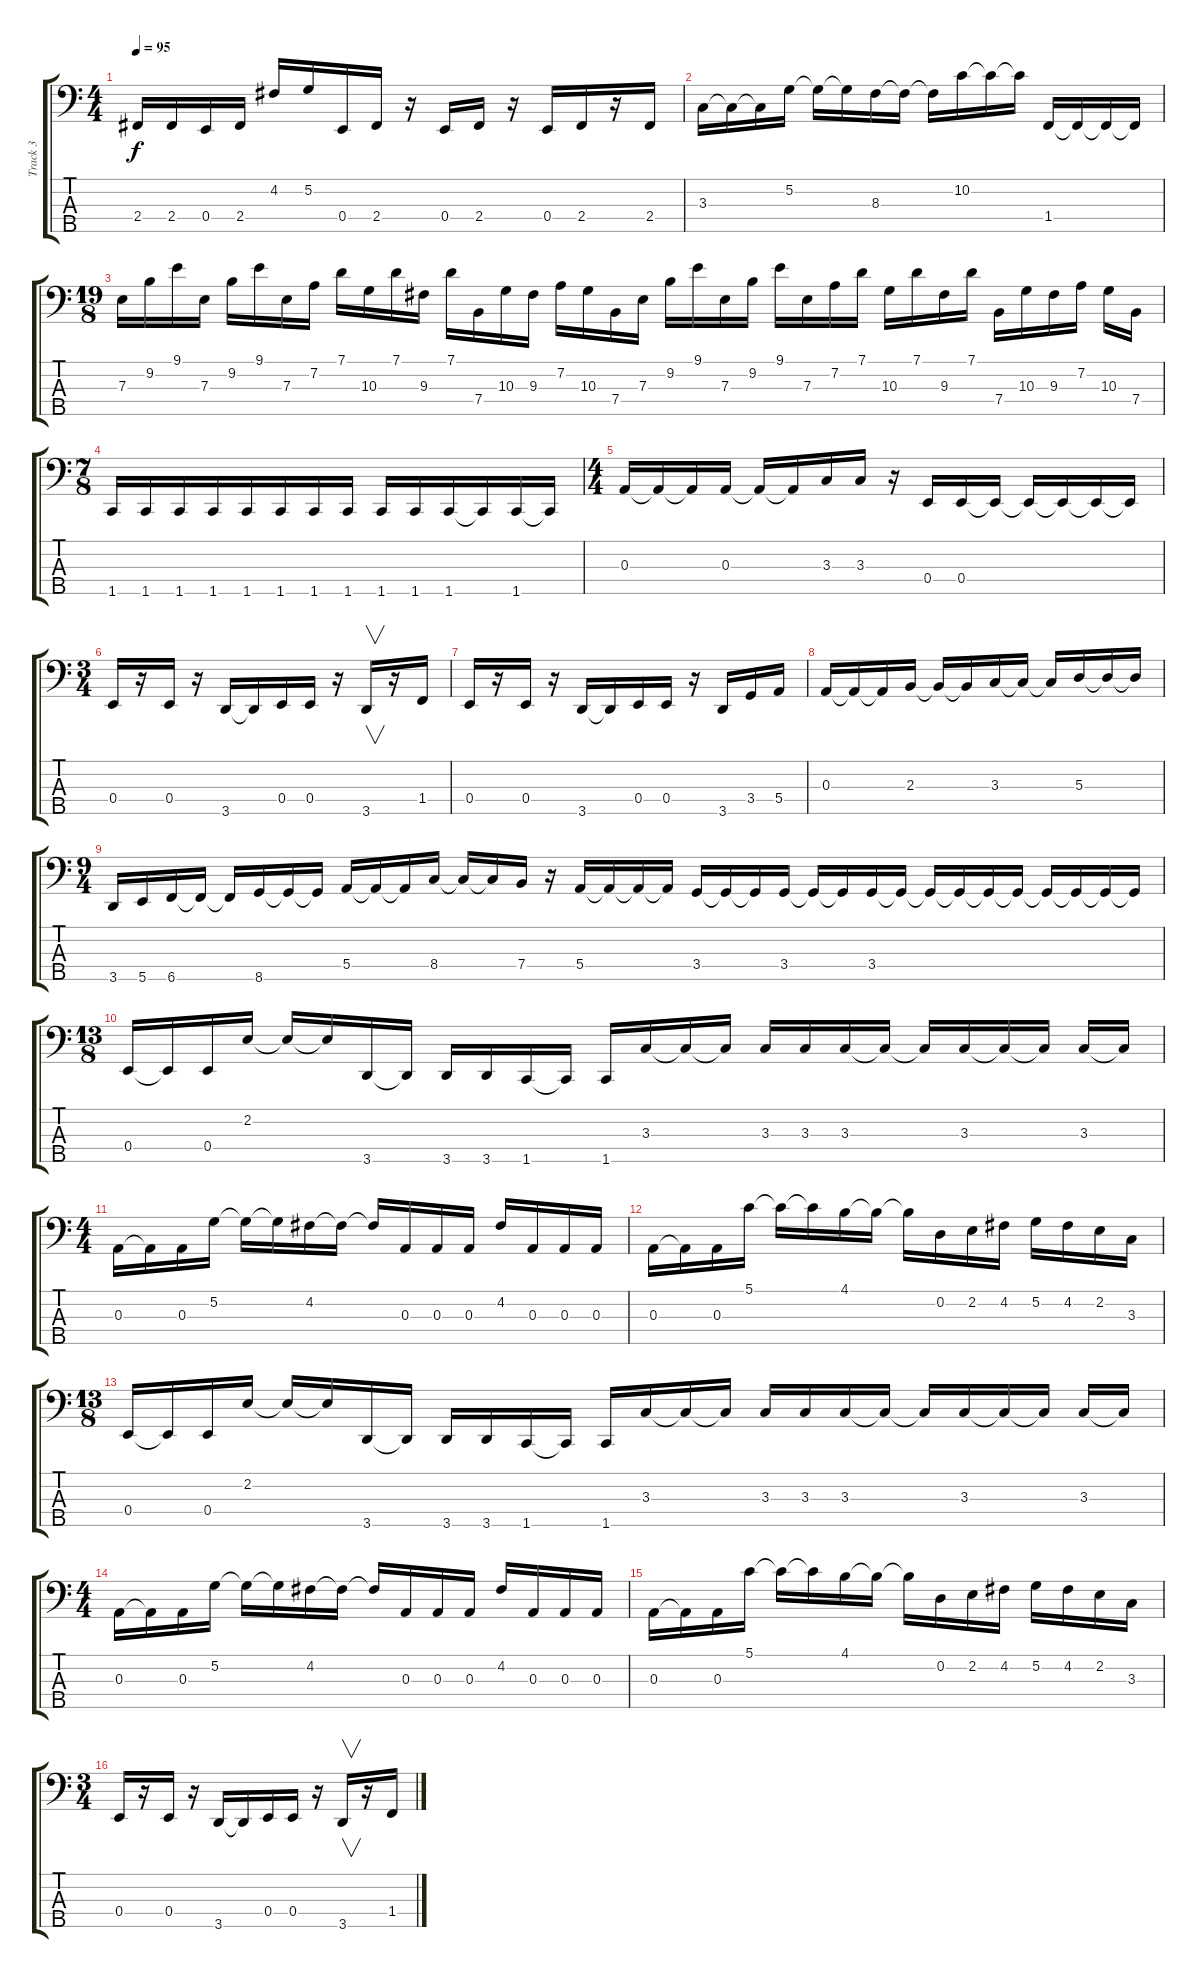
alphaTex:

\track ("Track 3" "Track 3") {instrument electricbassfinger}
\staff {score tabs}
\tuning (G2 D2 A1 E1 B0) {hide}
\ts (4 4)
\tempo 95
\clef f4
\ks c
2.4.16{dy f} 2.4.16 0.4.16 2.4.16 4.2.16 5.2.16 0.4.16 2.4.16 r.16 0.4.16 2.4.16 r.16 0.4.16 2.4.16 r.16 2.4.16 |
3.3.16 3.3{t}.16 3.3{t}.16 5.2.16 5.2{t}.16 5.2{t}.16 8.3.16 8.3{t}.16 8.3{t}.16 10.2.16 10.2{t}.16 10.2{t}.16 1.4.16 1.4{t}.16 1.4{t}.16 1.4{t}.16 |
\ts (19 8)
7.3.16 9.2.16 9.1.16 7.3.16 9.2.16 9.1.16 7.3.16 7.2.16 7.1.16 10.3.16 7.1.16 9.3.16 7.1.16 7.4.16 10.3.16 9.3.16 7.2.16 10.3.16 7.4.16 7.3.16 9.2.16 9.1.16 7.3.16 9.2.16 9.1.16 7.3.16 7.2.16 7.1.16 10.3.16 7.1.16 9.3.16 7.1.16 7.4.16 10.3.16 9.3.16 7.2.16 10.3.16 7.4.16 |
\ts (7 8)
1.5.16 1.5.16 1.5.16 1.5.16 1.5.16 1.5.16 1.5.16 1.5.16 1.5.16 1.5.16 1.5.16 1.5{t}.16 1.5.16 1.5{t}.16 |
\ts (4 4)
0.3.16 0.3{t}.16 0.3{t}.16 0.3.16 0.3{t}.16 0.3{t}.16 3.3.16 3.3.16 r.16 0.4.16 0.4.16 0.4{t}.16 0.4{t}.16 0.4{t}.16 0.4{t}.16 0.4{t}.16 |
\ts (3 4)
0.4.16 r.16 0.4.16 r.16 3.5.16 3.5{t}.16 0.4.16 0.4.16 r.16 3.5.16{v} r.16 1.4.16 |
0.4.16 r.16 0.4.16 r.16 3.5.16 3.5{t}.16 0.4.16 0.4.16 r.16 3.5.16 3.4.16 5.4.16 |
0.3.16 0.3{t}.16 0.3{t}.16 2.3.16 2.3{t}.16 2.3{t}.16 3.3.16 3.3{t}.16 3.3{t}.16 5.3.16 5.3{t}.16 5.3{t}.16 |
\ts (9 4)
3.5.16 5.5.16 6.5.16 6.5{t}.16 6.5{t}.16 8.5.16 8.5{t}.16 8.5{t}.16 5.4.16 5.4{t}.16 5.4{t}.16 8.4.16 8.4{t}.16 8.4{t}.16 7.4.16 r.16 5.4.16 5.4{t}.16 5.4{t}.16 5.4{t}.16 3.4.16 3.4{t}.16 3.4{t}.16 3.4.16 3.4{t}.16 3.4{t}.16 3.4.16 3.4{t}.16 3.4{t}.16 3.4{t}.16 3.4{t}.16 3.4{t}.16 3.4{t}.16 3.4{t}.16 3.4{t}.16 3.4{t}.16 |
\ts (13 8)
0.4.16 0.4{t}.16 0.4.16 2.2.16 2.2{t}.16 2.2{t}.16 3.5.16 3.5{t}.16 3.5.16 3.5.16 1.5.16 1.5{t}.16 1.5.16 3.3.16 3.3{t}.16 3.3{t}.16 3.3.16 3.3.16 3.3.16 3.3{t}.16 3.3{t}.16 3.3.16 3.3{t}.16 3.3{t}.16 3.3.16 3.3{t}.16 |
\ts (4 4)
0.3.16 0.3{t}.16 0.3.16 5.2.16 5.2{t}.16 5.2{t}.16 4.2.16 4.2{t}.16 4.2{t}.16 0.3.16 0.3.16 0.3.16 4.2.16 0.3.16 0.3.16 0.3.16 |
0.3.16 0.3{t}.16 0.3.16 5.1.16 5.1{t}.16 5.1{t}.16 4.1.16 4.1{t}.16 4.1{t}.16 0.2.16 2.2.16 4.2.16 5.2.16 4.2.16 2.2.16 3.3.16 |
\ts (13 8)
0.4.16 0.4{t}.16 0.4.16 2.2.16 2.2{t}.16 2.2{t}.16 3.5.16 3.5{t}.16 3.5.16 3.5.16 1.5.16 1.5{t}.16 1.5.16 3.3.16 3.3{t}.16 3.3{t}.16 3.3.16 3.3.16 3.3.16 3.3{t}.16 3.3{t}.16 3.3.16 3.3{t}.16 3.3{t}.16 3.3.16 3.3{t}.16 |
\ts (4 4)
0.3.16 0.3{t}.16 0.3.16 5.2.16 5.2{t}.16 5.2{t}.16 4.2.16 4.2{t}.16 4.2{t}.16 0.3.16 0.3.16 0.3.16 4.2.16 0.3.16 0.3.16 0.3.16 |
0.3.16 0.3{t}.16 0.3.16 5.1.16 5.1{t}.16 5.1{t}.16 4.1.16 4.1{t}.16 4.1{t}.16 0.2.16 2.2.16 4.2.16 5.2.16 4.2.16 2.2.16 3.3.16 |
\ts (3 4)
0.4.16 r.16 0.4.16 r.16 3.5.16 3.5{t}.16 0.4.16 0.4.16 r.16 3.5.16{v} r.16 1.4.16
